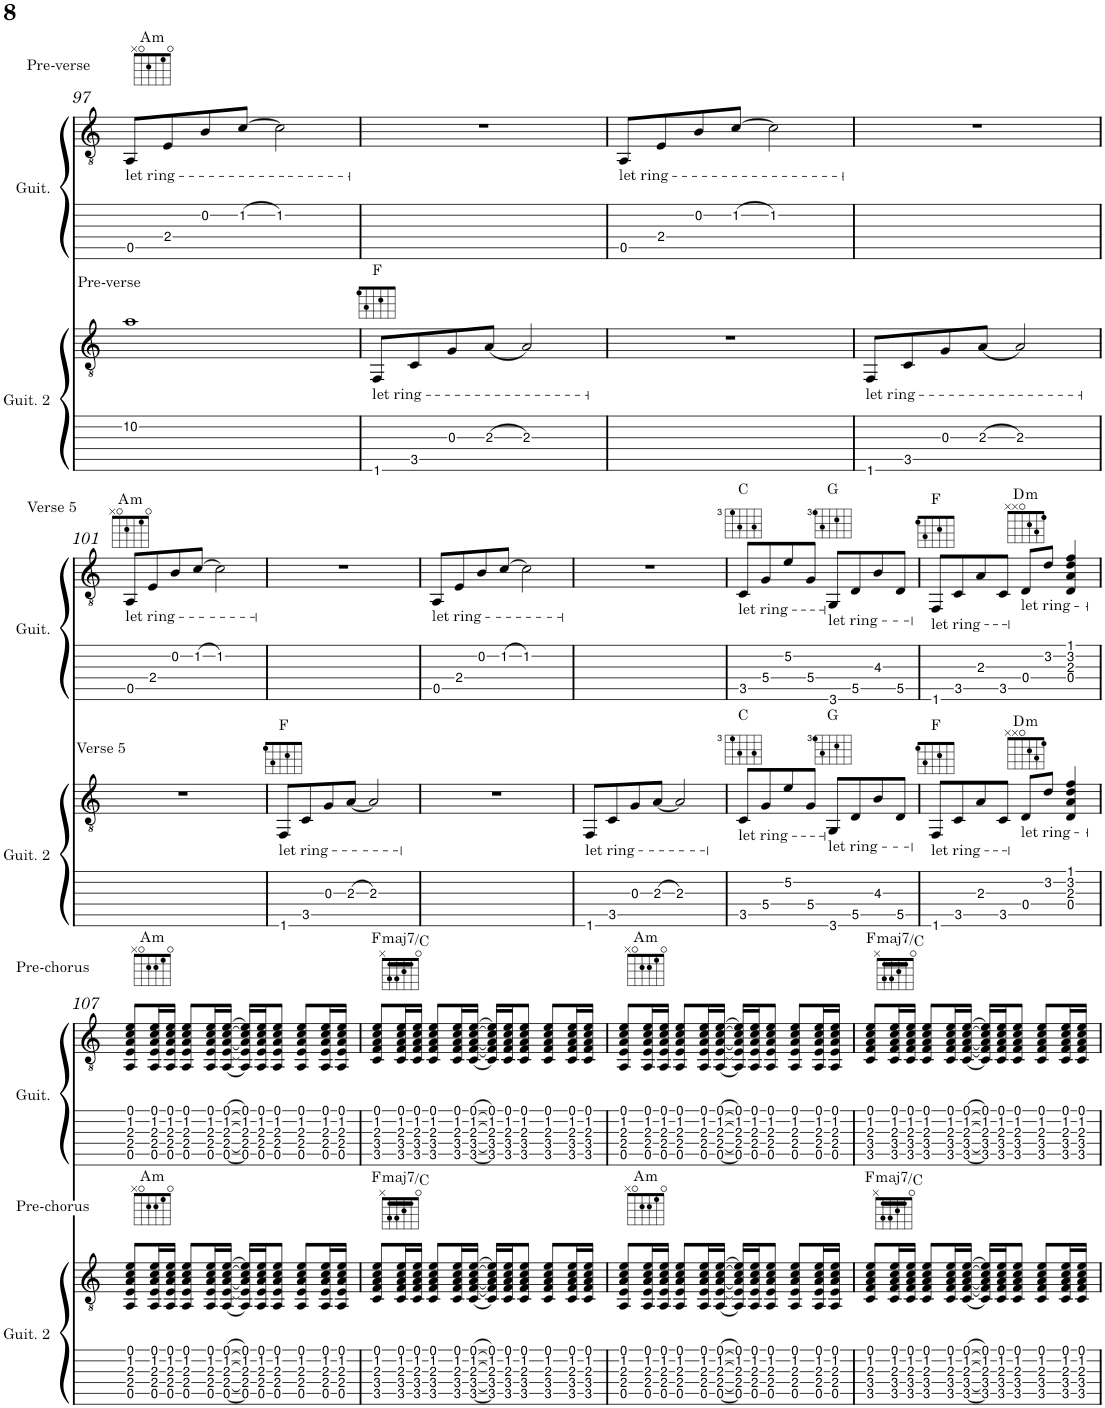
**kern	**kern	**harte	**kern	**kern	**harte
*part2	*part2	*part2	*part1	*part1	*part1
*staff4	*staff3	*	*staff2	*staff1	*
*I"Guitar 2	*	*	*I"Guitar 1	*	*
*I'Guit. 2	*	*	*I'Guit.	*	*
!!LO:PB:g=z
*	*clefGv2	*	*	*clefGv2	*
*k[]	*k[]	*	*k[]	*k[]	*
*M4/4	*M4/4	*	*M4/4	*M4/4	*
=97	=97	=97	=97	=97	=97
!	!	!	!	!LO:TX:a:t=Pre-verse	!
!	!	!	!	!LO:TX:b:t=let ring	!
!	!LO:TX:a:t=Pre-verse	!	!	!	!LO:H:kt=m
1a	1a	.	8AAL	8AA/L	A:min
.	.	.	8EJ	8E/	.
.	.	.	8BL	8B/	.
.	.	.	[8cJ	[8c/J	.
.	.	.	2c]	2c\]	.
=98	=98	=98	=98	=98	=98
!	!LO:TX:b:t=let ring	!	!	!	!
8FFL	8FF/L	F:maj	1r	1r	.
8CJ	8C/	.	.	.	.
8GL	8G/	.	.	.	.
[8AJ	[8A/J	.	.	.	.
2A]	2A/]	.	.	.	.
=99	=99	=99	=99	=99	=99
!	!	!	!	!LO:TX:b:t=let ring	!
1r	1r	.	8AAL	8AA/L	.
.	.	.	8EJ	8E/	.
.	.	.	8BL	8B/	.
.	.	.	[8cJ	[8c/J	.
.	.	.	2c]	2c\]	.
=100	=100	=100	=100	=100	=100
!	!LO:TX:b:t=let ring	!	!	!	!
8FFL	8FF/L	.	1r	1r	.
8CJ	8C/	.	.	.	.
8GL	8G/	.	.	.	.
[8AJ	[8A/J	.	.	.	.
2A]	2A/]	.	.	.	.
!!LO:LB:g=z
=101	=101	=101	=101	=101	=101
!	!	!	!	!LO:TX:a:t=Verse 5	!
!	!	!	!	!LO:TX:b:t=let ring	!
!	!LO:TX:a:t=Verse 5	!	!	!	!LO:H:kt=m
1r	1r	.	8AAL	8AA/L	A:min
.	.	.	8EJ	8E/	.
.	.	.	8BL	8B/	.
.	.	.	[8cJ	[8c/J	.
.	.	.	2c]	2c\]	.
=102	=102	=102	=102	=102	=102
!	!LO:TX:b:t=let ring	!	!	!	!
8FFL	8FF/L	F:maj	1r	1r	.
8CJ	8C/	.	.	.	.
8GL	8G/	.	.	.	.
[8AJ	[8A/J	.	.	.	.
2A]	2A/]	.	.	.	.
=103	=103	=103	=103	=103	=103
!	!	!	!	!LO:TX:b:t=let ring	!
1r	1r	.	8AAL	8AA/L	.
.	.	.	8EJ	8E/	.
.	.	.	8BL	8B/	.
.	.	.	[8cJ	[8c/J	.
.	.	.	2c]	2c\]	.
=104	=104	=104	=104	=104	=104
!	!LO:TX:b:t=let ring	!	!	!	!
8FFL	8FF/L	.	1r	1r	.
8CJ	8C/	.	.	.	.
8GL	8G/	.	.	.	.
[8AJ	[8A/J	.	.	.	.
2A]	2A/]	.	.	.	.
=105	=105	=105	=105	=105	=105
!	!	!	!	!LO:TX:b:t=let ring	!
!	!LO:TX:b:t=let ring	!	!	!	!
8CL	8C/L	C:maj	8CL	8C/L	C:maj
8GJ	8G/	.	8GJ	8G/	.
8eL	8e/	.	8eL	8e/	.
8GJ	8G/J	.	8GJ	8G/J	.
!	!	!	!	!LO:TX:b:t=let ring	!
!	!LO:TX:b:t=let ring	!	!	!	!
8GGL	8GG/L	G:maj	8GGL	8GG/L	G:maj
8DJ	8D/	.	8DJ	8D/	.
8BL	8B/	.	8BL	8B/	.
8DJ	8D/J	.	8DJ	8D/J	.
=106	=106	=106	=106	=106	=106
!	!	!	!	!LO:TX:b:t=let ring	!
!	!LO:TX:b:t=let ring	!	!	!	!
8FFL	8FF/L	F:maj	8FFL	8FF/L	F:maj
8CJ	8C/	.	8CJ	8C/	.
8AL	8A/	.	8AL	8A/	.
8CJ	8C/J	.	8CJ	8C/J	.
!	!	!	!	!LO:TX:b:t=let ring	!
!	!LO:TX:b:t=let ring	!LO:H:kt=m	!	!	!LO:H:kt=m
8DL	8D/L	D:min	8DL	8D/L	D:min
8dJ	8d/J	.	8dJ	8d/J	.
4D 4A 4d 4f	4D/ 4A/ 4d/ 4f/	.	4D 4A 4d 4f	4D/ 4A/ 4d/ 4f/	.
!!LO:LB:g=z
=107	=107	=107	=107	=107	=107
!	!	!	!	!LO:TX:a:t=Pre-chorus	!
!	!LO:TX:a:t=Pre-chorus	!LO:H:kt=m	!	!	!LO:H:kt=m
8AA\ 8E\ 8A\ 8c\ 8e\L	8AA/ 8E/ 8A/ 8c/ 8e/L	A:min	8AA\ 8E\ 8A\ 8c\ 8e\L	8AA/ 8E/ 8A/ 8c/ 8e/L	A:min
16AA\ 16E\ 16A\ 16c\ 16e\L	16AA/ 16E/ 16A/ 16c/ 16e/L	.	16AA\ 16E\ 16A\ 16c\ 16e\L	16AA/ 16E/ 16A/ 16c/ 16e/L	.
16AA\ 16E\ 16A\ 16c\ 16e\JJ	16AA/ 16E/ 16A/ 16c/ 16e/JJ	.	16AA\ 16E\ 16A\ 16c\ 16e\JJ	16AA/ 16E/ 16A/ 16c/ 16e/JJ	.
8AA\ 8E\ 8A\ 8c\ 8e\L	8AA/ 8E/ 8A/ 8c/ 8e/L	.	8AA\ 8E\ 8A\ 8c\ 8e\L	8AA/ 8E/ 8A/ 8c/ 8e/L	.
16AA\ 16E\ 16A\ 16c\ 16e\L	16AA/ 16E/ 16A/ 16c/ 16e/L	.	16AA\ 16E\ 16A\ 16c\ 16e\L	16AA/ 16E/ 16A/ 16c/ 16e/L	.
[16AA\ [16E\ [16A\ [16c\ [16e\JJ	[16AA/ [16E/ [16A/ [16c/ [16e/JJ	.	[16AA\ [16E\ [16A\ [16c\ [16e\JJ	[16AA/ [16E/ [16A/ [16c/ [16e/JJ	.
16AA]\ 16E]\ 16A]\ 16c]\ 16e]\LL	16AA/] 16E/] 16A/] 16c/] 16e/]LL	.	16AA]\ 16E]\ 16A]\ 16c]\ 16e]\LL	16AA/] 16E/] 16A/] 16c/] 16e/]LL	.
16AA\ 16E\ 16A\ 16c\ 16e\J	16AA/ 16E/ 16A/ 16c/ 16e/J	.	16AA\ 16E\ 16A\ 16c\ 16e\J	16AA/ 16E/ 16A/ 16c/ 16e/J	.
8AA\ 8E\ 8A\ 8c\ 8e\J	8AA/ 8E/ 8A/ 8c/ 8e/J	.	8AA\ 8E\ 8A\ 8c\ 8e\J	8AA/ 8E/ 8A/ 8c/ 8e/J	.
8AA\ 8E\ 8A\ 8c\ 8e\L	8AA/ 8E/ 8A/ 8c/ 8e/L	.	8AA\ 8E\ 8A\ 8c\ 8e\L	8AA/ 8E/ 8A/ 8c/ 8e/L	.
16AA\ 16E\ 16A\ 16c\ 16e\L	16AA/ 16E/ 16A/ 16c/ 16e/L	.	16AA\ 16E\ 16A\ 16c\ 16e\L	16AA/ 16E/ 16A/ 16c/ 16e/L	.
16AA\ 16E\ 16A\ 16c\ 16e\JJ	16AA/ 16E/ 16A/ 16c/ 16e/JJ	.	16AA\ 16E\ 16A\ 16c\ 16e\JJ	16AA/ 16E/ 16A/ 16c/ 16e/JJ	.
=108	=108	=108	=108	=108	=108
!	!	!LO:H:kt=maj7	!	!	!LO:H:kt=maj7
8C\ 8F\ 8A\ 8c\ 8e\L	8C/ 8F/ 8A/ 8c/ 8e/L	F:maj7/5	8C\ 8F\ 8A\ 8c\ 8e\L	8C/ 8F/ 8A/ 8c/ 8e/L	F:maj7/5
16C\ 16F\ 16A\ 16c\ 16e\L	16C/ 16F/ 16A/ 16c/ 16e/L	.	16C\ 16F\ 16A\ 16c\ 16e\L	16C/ 16F/ 16A/ 16c/ 16e/L	.
16C\ 16F\ 16A\ 16c\ 16e\JJ	16C/ 16F/ 16A/ 16c/ 16e/JJ	.	16C\ 16F\ 16A\ 16c\ 16e\JJ	16C/ 16F/ 16A/ 16c/ 16e/JJ	.
8C\ 8F\ 8A\ 8c\ 8e\L	8C/ 8F/ 8A/ 8c/ 8e/L	.	8C\ 8F\ 8A\ 8c\ 8e\L	8C/ 8F/ 8A/ 8c/ 8e/L	.
16C\ 16F\ 16A\ 16c\ 16e\L	16C/ 16F/ 16A/ 16c/ 16e/L	.	16C\ 16F\ 16A\ 16c\ 16e\L	16C/ 16F/ 16A/ 16c/ 16e/L	.
[16C\ [16F\ [16A\ [16c\ [16e\JJ	[16C/ [16F/ [16A/ [16c/ [16e/JJ	.	[16C\ [16F\ [16A\ [16c\ [16e\JJ	[16C/ [16F/ [16A/ [16c/ [16e/JJ	.
16C]\ 16F]\ 16A]\ 16c]\ 16e]\LL	16C/] 16F/] 16A/] 16c/] 16e/]LL	.	16C]\ 16F]\ 16A]\ 16c]\ 16e]\LL	16C/] 16F/] 16A/] 16c/] 16e/]LL	.
16C\ 16F\ 16A\ 16c\ 16e\J	16C/ 16F/ 16A/ 16c/ 16e/J	.	16C\ 16F\ 16A\ 16c\ 16e\J	16C/ 16F/ 16A/ 16c/ 16e/J	.
8C\ 8F\ 8A\ 8c\ 8e\J	8C/ 8F/ 8A/ 8c/ 8e/J	.	8C\ 8F\ 8A\ 8c\ 8e\J	8C/ 8F/ 8A/ 8c/ 8e/J	.
8C\ 8F\ 8A\ 8c\ 8e\L	8C/ 8F/ 8A/ 8c/ 8e/L	.	8C\ 8F\ 8A\ 8c\ 8e\L	8C/ 8F/ 8A/ 8c/ 8e/L	.
16C\ 16F\ 16A\ 16c\ 16e\L	16C/ 16F/ 16A/ 16c/ 16e/L	.	16C\ 16F\ 16A\ 16c\ 16e\L	16C/ 16F/ 16A/ 16c/ 16e/L	.
16C\ 16F\ 16A\ 16c\ 16e\JJ	16C/ 16F/ 16A/ 16c/ 16e/JJ	.	16C\ 16F\ 16A\ 16c\ 16e\JJ	16C/ 16F/ 16A/ 16c/ 16e/JJ	.
=109	=109	=109	=109	=109	=109
!	!	!LO:H:kt=m	!	!	!LO:H:kt=m
8AA\ 8E\ 8A\ 8c\ 8e\L	8AA/ 8E/ 8A/ 8c/ 8e/L	A:min	8AA\ 8E\ 8A\ 8c\ 8e\L	8AA/ 8E/ 8A/ 8c/ 8e/L	A:min
16AA\ 16E\ 16A\ 16c\ 16e\L	16AA/ 16E/ 16A/ 16c/ 16e/L	.	16AA\ 16E\ 16A\ 16c\ 16e\L	16AA/ 16E/ 16A/ 16c/ 16e/L	.
16AA\ 16E\ 16A\ 16c\ 16e\JJ	16AA/ 16E/ 16A/ 16c/ 16e/JJ	.	16AA\ 16E\ 16A\ 16c\ 16e\JJ	16AA/ 16E/ 16A/ 16c/ 16e/JJ	.
8AA\ 8E\ 8A\ 8c\ 8e\L	8AA/ 8E/ 8A/ 8c/ 8e/L	.	8AA\ 8E\ 8A\ 8c\ 8e\L	8AA/ 8E/ 8A/ 8c/ 8e/L	.
16AA\ 16E\ 16A\ 16c\ 16e\L	16AA/ 16E/ 16A/ 16c/ 16e/L	.	16AA\ 16E\ 16A\ 16c\ 16e\L	16AA/ 16E/ 16A/ 16c/ 16e/L	.
[16AA\ [16E\ [16A\ [16c\ [16e\JJ	[16AA/ [16E/ [16A/ [16c/ [16e/JJ	.	[16AA\ [16E\ [16A\ [16c\ [16e\JJ	[16AA/ [16E/ [16A/ [16c/ [16e/JJ	.
16AA]\ 16E]\ 16A]\ 16c]\ 16e]\LL	16AA/] 16E/] 16A/] 16c/] 16e/]LL	.	16AA]\ 16E]\ 16A]\ 16c]\ 16e]\LL	16AA/] 16E/] 16A/] 16c/] 16e/]LL	.
16AA\ 16E\ 16A\ 16c\ 16e\J	16AA/ 16E/ 16A/ 16c/ 16e/J	.	16AA\ 16E\ 16A\ 16c\ 16e\J	16AA/ 16E/ 16A/ 16c/ 16e/J	.
8AA\ 8E\ 8A\ 8c\ 8e\J	8AA/ 8E/ 8A/ 8c/ 8e/J	.	8AA\ 8E\ 8A\ 8c\ 8e\J	8AA/ 8E/ 8A/ 8c/ 8e/J	.
8AA\ 8E\ 8A\ 8c\ 8e\L	8AA/ 8E/ 8A/ 8c/ 8e/L	.	8AA\ 8E\ 8A\ 8c\ 8e\L	8AA/ 8E/ 8A/ 8c/ 8e/L	.
16AA\ 16E\ 16A\ 16c\ 16e\L	16AA/ 16E/ 16A/ 16c/ 16e/L	.	16AA\ 16E\ 16A\ 16c\ 16e\L	16AA/ 16E/ 16A/ 16c/ 16e/L	.
16AA\ 16E\ 16A\ 16c\ 16e\JJ	16AA/ 16E/ 16A/ 16c/ 16e/JJ	.	16AA\ 16E\ 16A\ 16c\ 16e\JJ	16AA/ 16E/ 16A/ 16c/ 16e/JJ	.
=110	=110	=110	=110	=110	=110
!	!	!LO:H:kt=maj7	!	!	!LO:H:kt=maj7
8C\ 8F\ 8A\ 8c\ 8e\L	8C/ 8F/ 8A/ 8c/ 8e/L	F:maj7/5	8C\ 8F\ 8A\ 8c\ 8e\L	8C/ 8F/ 8A/ 8c/ 8e/L	F:maj7/5
16C\ 16F\ 16A\ 16c\ 16e\L	16C/ 16F/ 16A/ 16c/ 16e/L	.	16C\ 16F\ 16A\ 16c\ 16e\L	16C/ 16F/ 16A/ 16c/ 16e/L	.
16C\ 16F\ 16A\ 16c\ 16e\JJ	16C/ 16F/ 16A/ 16c/ 16e/JJ	.	16C\ 16F\ 16A\ 16c\ 16e\JJ	16C/ 16F/ 16A/ 16c/ 16e/JJ	.
8C\ 8F\ 8A\ 8c\ 8e\L	8C/ 8F/ 8A/ 8c/ 8e/L	.	8C\ 8F\ 8A\ 8c\ 8e\L	8C/ 8F/ 8A/ 8c/ 8e/L	.
16C\ 16F\ 16A\ 16c\ 16e\L	16C/ 16F/ 16A/ 16c/ 16e/L	.	16C\ 16F\ 16A\ 16c\ 16e\L	16C/ 16F/ 16A/ 16c/ 16e/L	.
[16C\ [16F\ [16A\ [16c\ [16e\JJ	[16C/ [16F/ [16A/ [16c/ [16e/JJ	.	[16C\ [16F\ [16A\ [16c\ [16e\JJ	[16C/ [16F/ [16A/ [16c/ [16e/JJ	.
16C]\ 16F]\ 16A]\ 16c]\ 16e]\LL	16C/] 16F/] 16A/] 16c/] 16e/]LL	.	16C]\ 16F]\ 16A]\ 16c]\ 16e]\LL	16C/] 16F/] 16A/] 16c/] 16e/]LL	.
16C\ 16F\ 16A\ 16c\ 16e\J	16C/ 16F/ 16A/ 16c/ 16e/J	.	16C\ 16F\ 16A\ 16c\ 16e\J	16C/ 16F/ 16A/ 16c/ 16e/J	.
8C\ 8F\ 8A\ 8c\ 8e\J	8C/ 8F/ 8A/ 8c/ 8e/J	.	8C\ 8F\ 8A\ 8c\ 8e\J	8C/ 8F/ 8A/ 8c/ 8e/J	.
8C\ 8F\ 8A\ 8c\ 8e\L	8C/ 8F/ 8A/ 8c/ 8e/L	.	8C\ 8F\ 8A\ 8c\ 8e\L	8C/ 8F/ 8A/ 8c/ 8e/L	.
16C\ 16F\ 16A\ 16c\ 16e\L	16C/ 16F/ 16A/ 16c/ 16e/L	.	16C\ 16F\ 16A\ 16c\ 16e\L	16C/ 16F/ 16A/ 16c/ 16e/L	.
16C\ 16F\ 16A\ 16c\ 16e\JJ	16C/ 16F/ 16A/ 16c/ 16e/JJ	.	16C\ 16F\ 16A\ 16c\ 16e\JJ	16C/ 16F/ 16A/ 16c/ 16e/JJ	.
=	=	=	=	=	=
*-	*-	*-	*-	*-	*-
